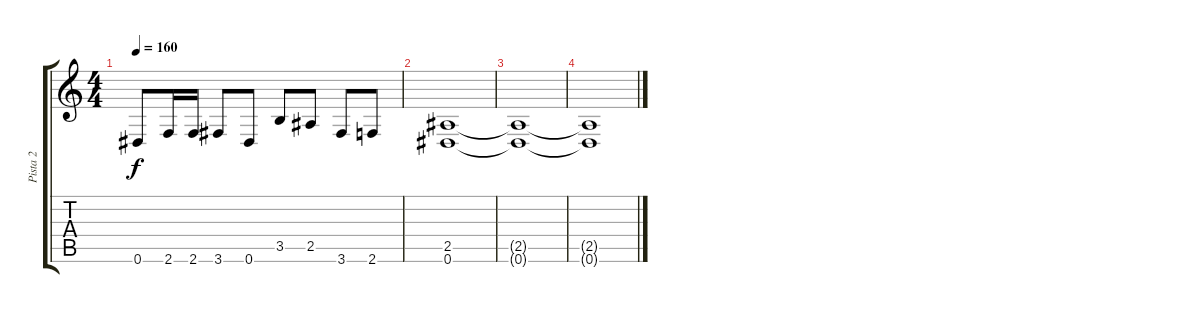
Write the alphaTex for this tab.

\track ("Pista 2" "Pista 2") {instrument distortionguitar}
\staff {score tabs}
\tuning (Eb4 Bb3 Gb3 Db3 Ab2 Eb2) {hide}
\ts (4 4)
\tempo 160
\clef g2
\ks c
0.6.8{dy f} 2.6.16 2.6.16 3.6.8 0.6.8 3.5.8 2.5.8 3.6.8 2.6.8 |
(2.5 0.6).1 |
(2.5{t} 0.6{t}).1 |
(2.5{t} 0.6{t}).1
